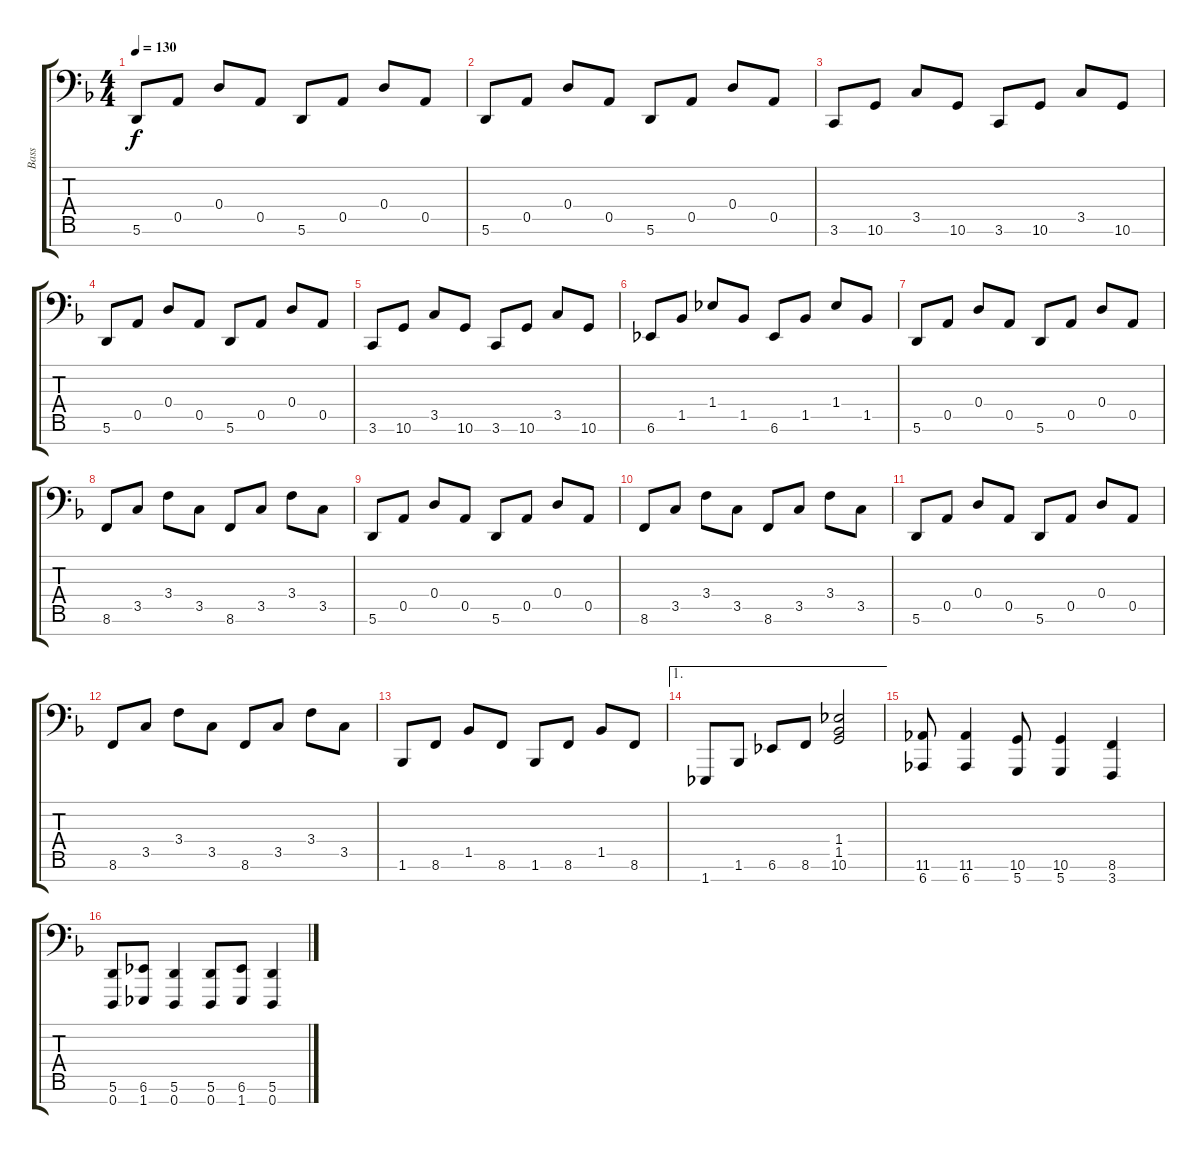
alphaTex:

\track ("Bass" "Bass") {instrument acousticgrandpiano}
\staff {score tabs}
\tuning (E4 B3 G3 D3 A2 A1 D1) {hide}
\ts (4 4)
\tempo 130
\clef f4
\ks f
5.6.8{dy f} 0.5.8 0.4.8 0.5.8 5.6.8 0.5.8 0.4.8 0.5.8 |
5.6.8 0.5.8 0.4.8 0.5.8 5.6.8 0.5.8 0.4.8 0.5.8 |
3.6.8 10.6.8 3.5.8 10.6.8 3.6.8 10.6.8 3.5.8 10.6.8 |
5.6.8 0.5.8 0.4.8 0.5.8 5.6.8 0.5.8 0.4.8 0.5.8 |
3.6.8 10.6.8 3.5.8 10.6.8 3.6.8 10.6.8 3.5.8 10.6.8 |
6.6.8 1.5.8 1.4.8 1.5.8 6.6.8 1.5.8 1.4.8 1.5.8 |
5.6.8 0.5.8 0.4.8 0.5.8 5.6.8 0.5.8 0.4.8 0.5.8 |
8.6.8 3.5.8 3.4.8 3.5.8 8.6.8 3.5.8 3.4.8 3.5.8 |
5.6.8 0.5.8 0.4.8 0.5.8 5.6.8 0.5.8 0.4.8 0.5.8 |
8.6.8 3.5.8 3.4.8 3.5.8 8.6.8 3.5.8 3.4.8 3.5.8 |
5.6.8 0.5.8 0.4.8 0.5.8 5.6.8 0.5.8 0.4.8 0.5.8 |
8.6.8 3.5.8 3.4.8 3.5.8 8.6.8 3.5.8 3.4.8 3.5.8 |
1.6.8 8.6.8 1.5.8 8.6.8 1.6.8 8.6.8 1.5.8 8.6.8 |
\ae 1
1.7.8 1.6.8 6.6.8 8.6.8 (1.4 1.5 10.6).2 |
(11.6 6.7).8 (11.6 6.7).4 (10.6 5.7).8 (10.6 5.7).4 (8.6 3.7).4 |
(5.6 0.7).8 (6.6 1.7).8 (5.6 0.7).4 (5.6 0.7).8 (6.6 1.7).8 (5.6 0.7).4
